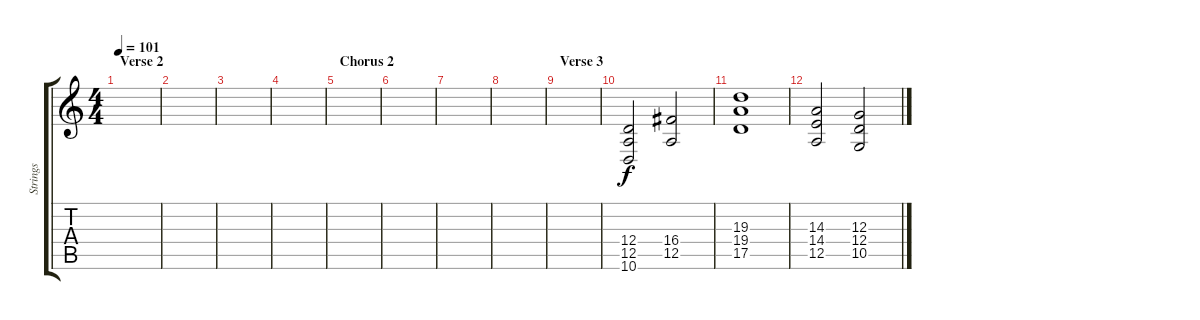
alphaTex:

\track ("Strings" "Strings") {instrument stringensemble2}
\staff {score tabs}
\tuning (E4 B3 G3 D3 A2 E2) {hide}
\ts (4 4)
\section ("" "Verse 2")
\tempo 101
\clef g2
\ks c
|
|
|
|
\section ("" "Chorus 2")
|
|
|
|
\section ("" "Verse 3")
|
(12.4 12.5 10.6).2 (16.4 12.5).2 |
(19.3 19.4 17.5).1 |
(14.3 14.4 12.5).2 (12.3 12.4 10.5).2
